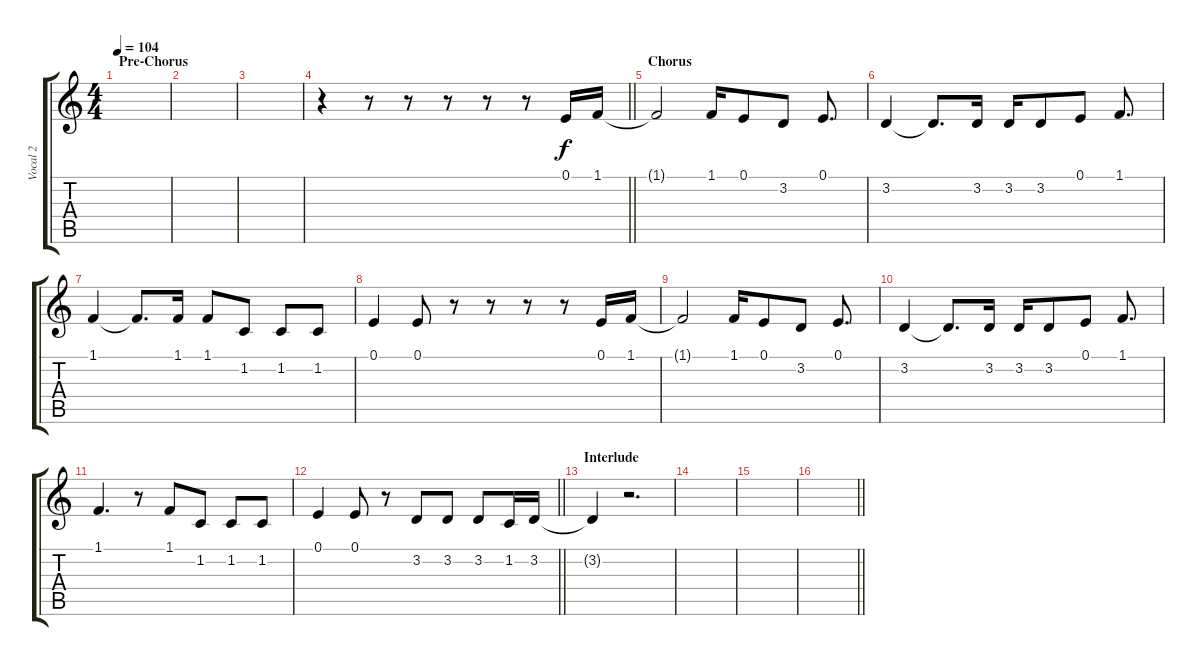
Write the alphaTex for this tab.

\track ("Vocal 2" "Vocal 2") {instrument lead2sawtooth}
\staff {score tabs}
\tuning (E4 B3 G3 D3 A2 E2) {hide}
\ts (4 4)
\section ("" "Pre-Chorus")
\tempo 104
\clef g2
\ks c
|
|
|
\barLineRight lightlight
r.4 r.8 r.8 r.8 r.8 r.8 0.1.16 1.1.16 |
\section ("" "Chorus")
1.1{t}.2 1.1.16 0.1.8 3.2.8 0.1.8{d} |
3.2.4 3.2{t}.8{d} 3.2.16 3.2.16 3.2.8 0.1.8 1.1.8{d} |
1.1.4 1.1{t}.8{d} 1.1.16 1.1.8 1.2.8 1.2.8 1.2.8 |
0.1.4 0.1.8 r.8 r.8 r.8 r.8 0.1.16 1.1.16 |
1.1{t}.2 1.1.16 0.1.8 3.2.8 0.1.8{d} |
3.2.4 3.2{t}.8{d} 3.2.16 3.2.16 3.2.8 0.1.8 1.1.8{d} |
1.1.4{d} r.8 1.1.8 1.2.8 1.2.8 1.2.8 |
\barLineRight lightlight
0.1.4 0.1.8 r.8 3.2.8 3.2.8 3.2.8 1.2.16 3.2.16 |
\section ("" "Interlude")
3.2{t}.4 r.2{d} |
|
|
\barLineRight lightlight
